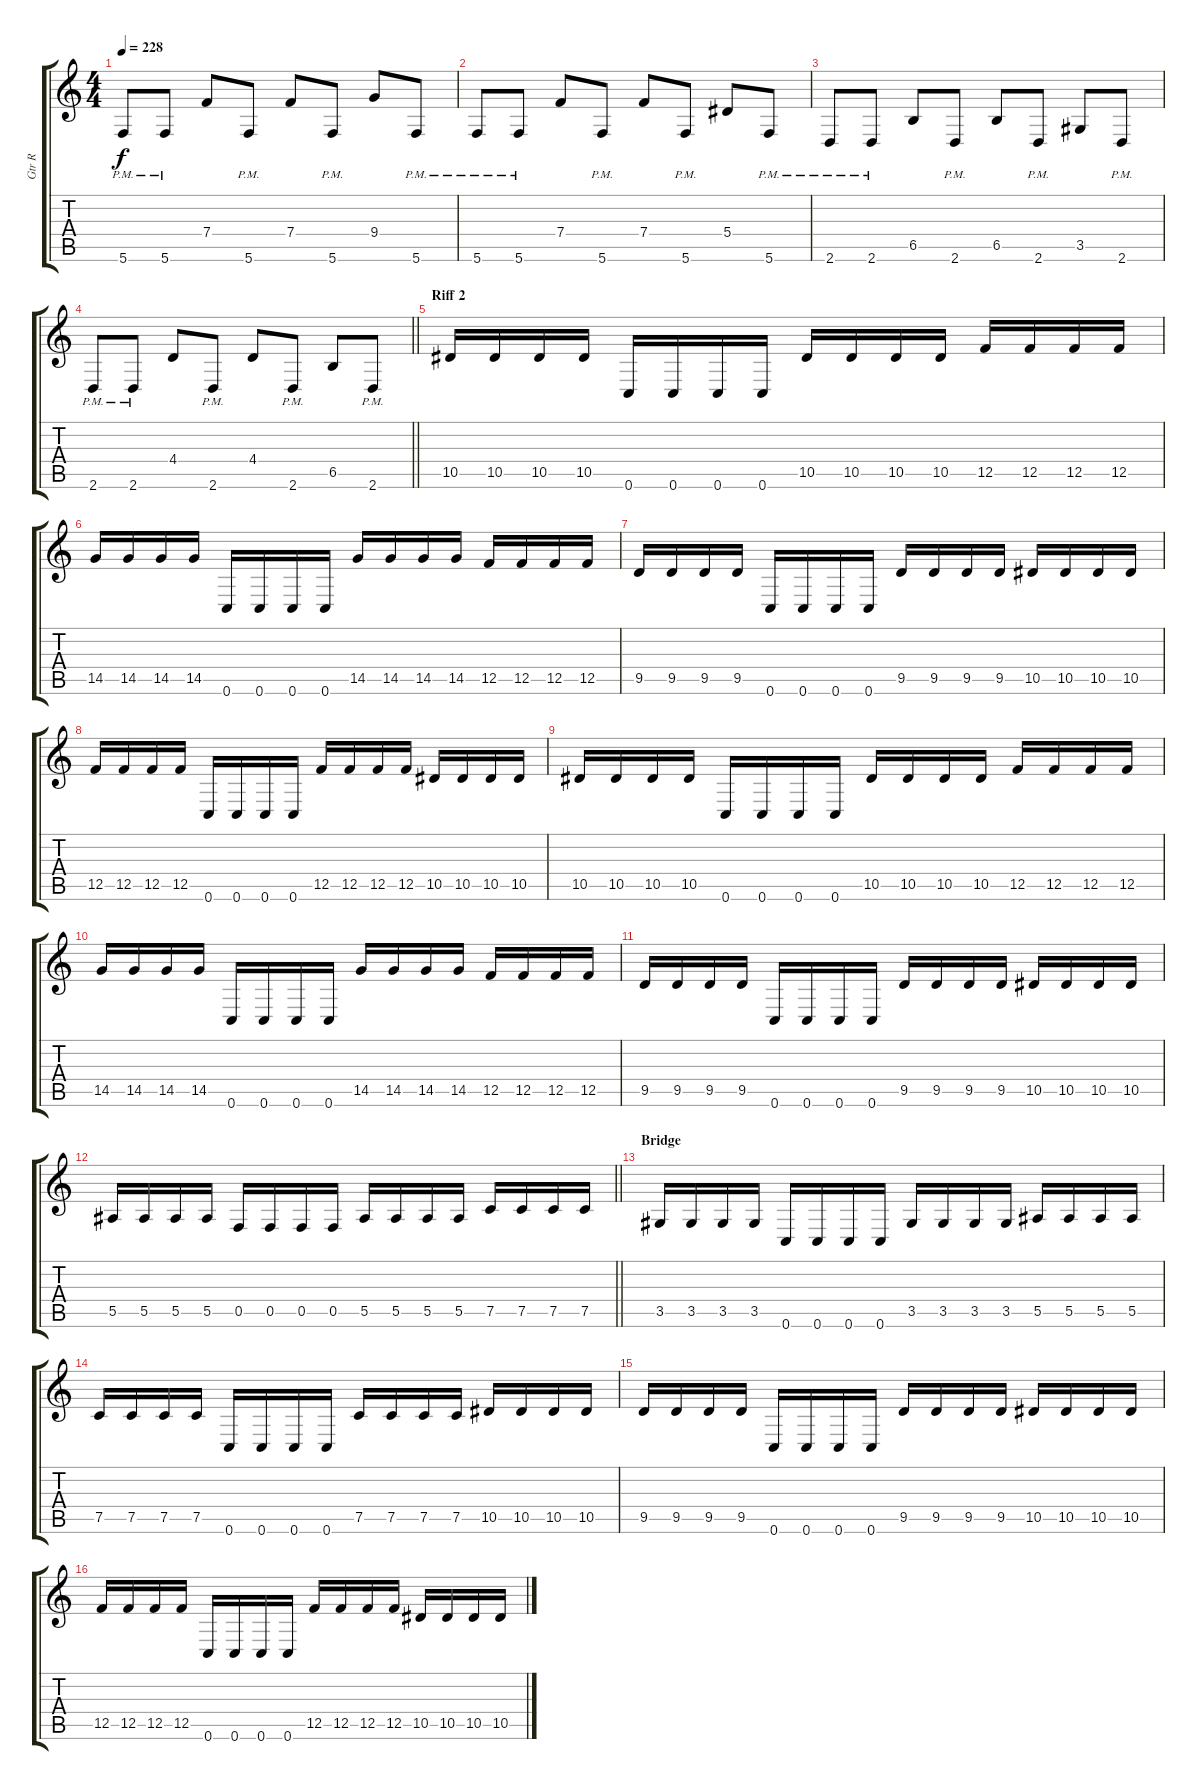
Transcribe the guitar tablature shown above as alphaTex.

\track ("Gtr R" "Gtr R") {instrument distortionguitar}
\staff {score tabs}
\tuning (C4 G3 Eb3 Bb2 F2 C2) {hide}
\ts (4 4)
\tempo 228
\clef g2
\ks c
5.6{pm}.8{dy f} 5.6{pm}.8 7.4.8 5.6{pm}.8 7.4.8 5.6{pm}.8 9.4.8 5.6{pm}.8 |
5.6{pm}.8 5.6{pm}.8 7.4.8 5.6{pm}.8 7.4.8 5.6{pm}.8 5.4.8 5.6{pm}.8 |
2.6{pm}.8 2.6{pm}.8 6.5.8 2.6{pm}.8 6.5.8 2.6{pm}.8 3.5.8 2.6{pm}.8 |
\barLineRight lightlight
2.6{pm}.8 2.6{pm}.8 4.4.8 2.6{pm}.8 4.4.8 2.6{pm}.8 6.5.8 2.6{pm}.8 |
\section ("" "Riff 2")
10.5.16 10.5.16 10.5.16 10.5.16 0.6.16 0.6.16 0.6.16 0.6.16 10.5.16 10.5.16 10.5.16 10.5.16 12.5.16 12.5.16 12.5.16 12.5.16 |
14.5.16 14.5.16 14.5.16 14.5.16 0.6.16 0.6.16 0.6.16 0.6.16 14.5.16 14.5.16 14.5.16 14.5.16 12.5.16 12.5.16 12.5.16 12.5.16 |
9.5.16 9.5.16 9.5.16 9.5.16 0.6.16 0.6.16 0.6.16 0.6.16 9.5.16 9.5.16 9.5.16 9.5.16 10.5.16 10.5.16 10.5.16 10.5.16 |
12.5.16 12.5.16 12.5.16 12.5.16 0.6.16 0.6.16 0.6.16 0.6.16 12.5.16 12.5.16 12.5.16 12.5.16 10.5.16 10.5.16 10.5.16 10.5.16 |
10.5.16 10.5.16 10.5.16 10.5.16 0.6.16 0.6.16 0.6.16 0.6.16 10.5.16 10.5.16 10.5.16 10.5.16 12.5.16 12.5.16 12.5.16 12.5.16 |
14.5.16 14.5.16 14.5.16 14.5.16 0.6.16 0.6.16 0.6.16 0.6.16 14.5.16 14.5.16 14.5.16 14.5.16 12.5.16 12.5.16 12.5.16 12.5.16 |
9.5.16 9.5.16 9.5.16 9.5.16 0.6.16 0.6.16 0.6.16 0.6.16 9.5.16 9.5.16 9.5.16 9.5.16 10.5.16 10.5.16 10.5.16 10.5.16 |
\barLineRight lightlight
5.5.16 5.5.16 5.5.16 5.5.16 0.5.16 0.5.16 0.5.16 0.5.16 5.5.16 5.5.16 5.5.16 5.5.16 7.5.16 7.5.16 7.5.16 7.5.16 |
\section ("" "Bridge")
3.5.16 3.5.16 3.5.16 3.5.16 0.6.16 0.6.16 0.6.16 0.6.16 3.5.16 3.5.16 3.5.16 3.5.16 5.5.16 5.5.16 5.5.16 5.5.16 |
7.5.16 7.5.16 7.5.16 7.5.16 0.6.16 0.6.16 0.6.16 0.6.16 7.5.16 7.5.16 7.5.16 7.5.16 10.5.16 10.5.16 10.5.16 10.5.16 |
9.5.16 9.5.16 9.5.16 9.5.16 0.6.16 0.6.16 0.6.16 0.6.16 9.5.16 9.5.16 9.5.16 9.5.16 10.5.16 10.5.16 10.5.16 10.5.16 |
12.5.16 12.5.16 12.5.16 12.5.16 0.6.16 0.6.16 0.6.16 0.6.16 12.5.16 12.5.16 12.5.16 12.5.16 10.5.16 10.5.16 10.5.16 10.5.16
